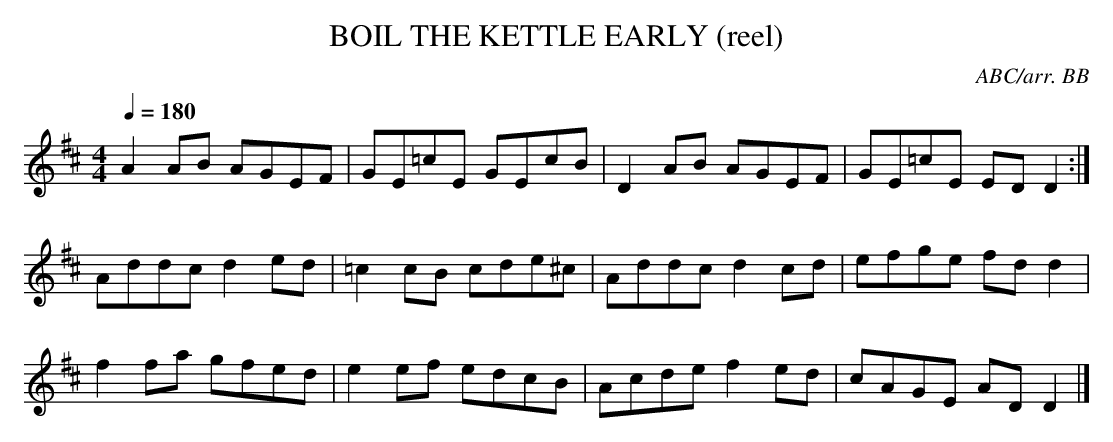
X:1
T:BOIL THE KETTLE EARLY (reel)
C:ABC/arr. BB
M:4/4
Q:1/4=180
K:D
A2AB AGEF|GE=cE GEcB|D2AB AGEF|GE=cE EDD2:|
Addc d2ed|=c2 cB cde^c|Addc d2cd|efge fdd2|
f2fa gfed|e2ef edcB|Acde f2ed|cAGE ADD2|]
